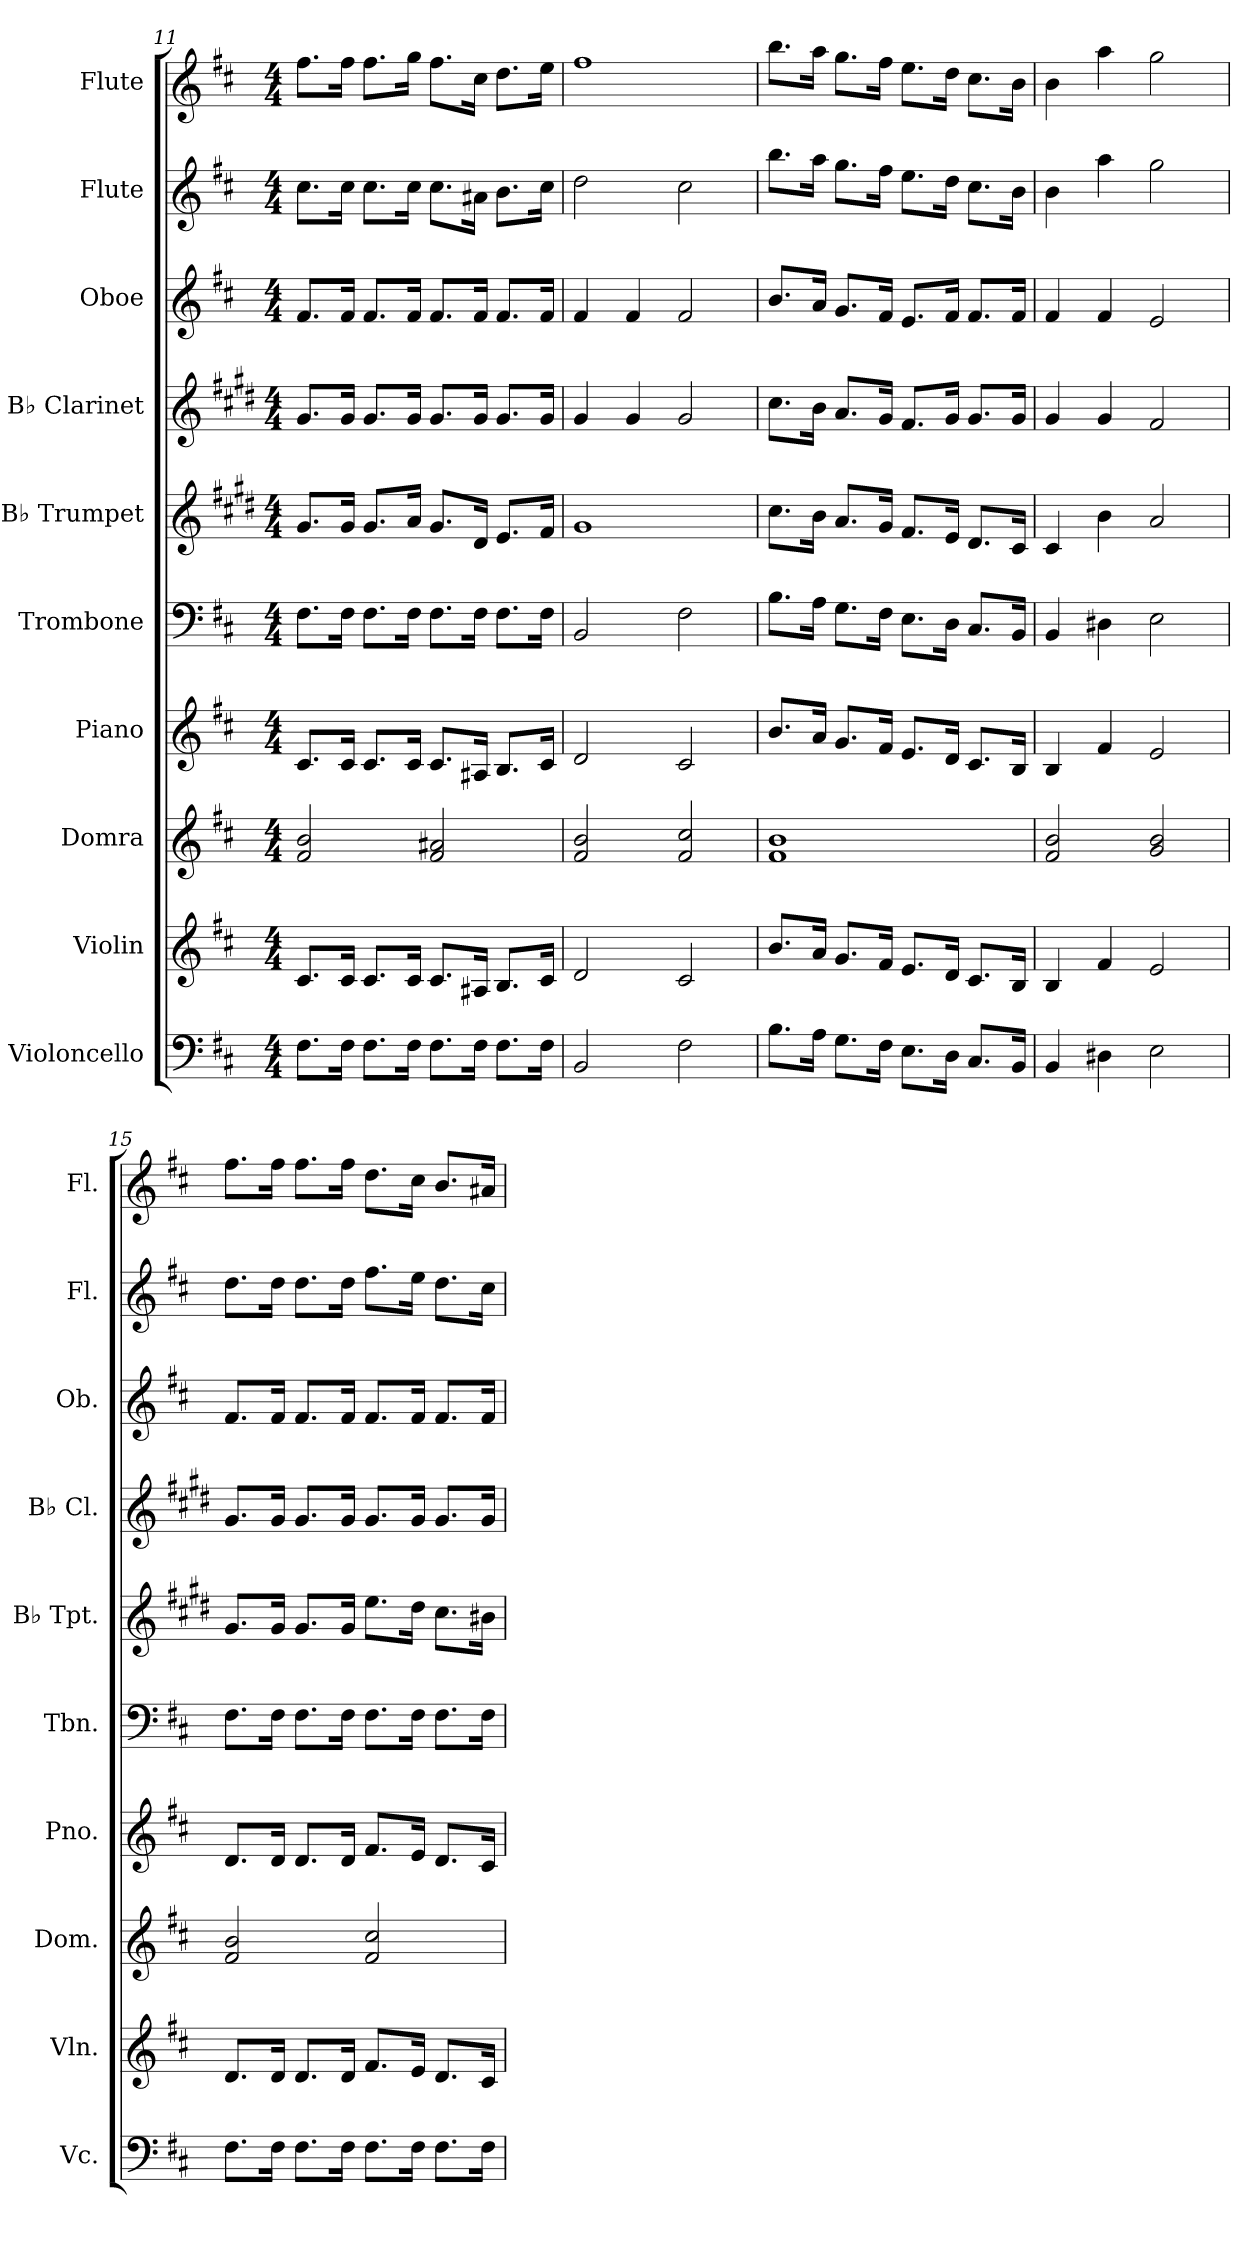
**kern	**kern	**kern	**kern	**kern	**kern	**kern	**kern	**kern	**kern
*part10	*part9	*part8	*part7	*part6	*part5	*part4	*part3	*part2	*part1
*staff10	*staff9	*staff8	*staff7	*staff6	*staff5	*staff4	*staff3	*staff2	*staff1
*I"Violoncello	*I"Violin	*I"Domra	*I"Piano	*I"Trombone	*I"B♭ Trumpet	*I"B♭ Clarinet	*I"Oboe	*I"Flute	*I"Flute
*I'Vc.	*I'Vln.	*I'Dom.	*I'Pno.	*I'Tbn.	*I'B♭ Tpt.	*I'B♭ Cl.	*I'Ob.	*I'Fl.	*I'Fl.
*clefF4	*clefG2	*clefG2	*clefG2	*clefF4	*clefG2	*clefG2	*clefG2	*clefG2	*clefG2
*	*	*	*	*	*ITrd1c2	*ITrd1c2	*	*	*
*k[f#c#]	*k[f#c#]	*k[f#c#]	*k[f#c#]	*k[f#c#]	*k[f#c#]	*k[f#c#]	*k[f#c#]	*k[f#c#]	*k[f#c#]
*M4/4	*M4/4	*M4/4	*M4/4	*M4/4	*M4/4	*M4/4	*M4/4	*M4/4	*M4/4
=11	=11	=11	=11	=11	=11	=11	=11	=11	=11
8.F#\L	8.c#/L	2f#/ 2b/	8.c#/L	8.F#\L	8.f#/L	8.f#/L	8.f#/L	8.cc#\L	8.ff#\L
16F#\Jk	16c#/Jk	.	16c#/Jk	16F#\Jk	16f#/Jk	16f#/Jk	16f#/Jk	16cc#\Jk	16ff#\Jk
8.F#\L	8.c#/L	.	8.c#/L	8.F#\L	8.f#/L	8.f#/L	8.f#/L	8.cc#\L	8.ff#\L
16F#\Jk	16c#/Jk	.	16c#/Jk	16F#\Jk	16g/Jk	16f#/Jk	16f#/Jk	16cc#\Jk	16gg\Jk
8.F#\L	8.c#/L	2f#/ 2a#X/	8.c#/L	8.F#\L	8.f#/L	8.f#/L	8.f#/L	8.cc#\L	8.ff#\L
16F#\Jk	16A#X/Jk	.	16A#X/Jk	16F#\Jk	16c#/Jk	16f#/Jk	16f#/Jk	16a#X\Jk	16cc#\Jk
8.F#\L	8.B/L	.	8.B/L	8.F#\L	8.d/L	8.f#/L	8.f#/L	8.b\L	8.dd\L
16F#\Jk	16c#/Jk	.	16c#/Jk	16F#\Jk	16e/Jk	16f#/Jk	16f#/Jk	16cc#\Jk	16ee\Jk
=12	=12	=12	=12	=12	=12	=12	=12	=12	=12
2BB/	2d/	2f#/ 2b/	2d/	2BB/	1f#	4f#/	4f#/	2dd\	1ff#
.	.	.	.	.	.	4f#/	4f#/	.	.
2F#\	2c#/	2f#/ 2cc#/	2c#/	2F#\	.	2f#/	2f#/	2cc#\	.
!!LO:PB:g=z
=13	=13	=13	=13	=13	=13	=13	=13	=13	=13
8.B\L	8.b/L	1f# 1b	8.b/L	8.B\L	8.b\L	8.b\L	8.b/L	8.bb\L	8.bb\L
16A\Jk	16a/Jk	.	16a/Jk	16A\Jk	16a\Jk	16a\Jk	16a/Jk	16aa\Jk	16aa\Jk
8.G\L	8.g/L	.	8.g/L	8.G\L	8.g/L	8.g/L	8.g/L	8.gg\L	8.gg\L
16F#\Jk	16f#/Jk	.	16f#/Jk	16F#\Jk	16f#/Jk	16f#/Jk	16f#/Jk	16ff#\Jk	16ff#\Jk
8.E\L	8.e/L	.	8.e/L	8.E\L	8.e/L	8.e/L	8.e/L	8.ee\L	8.ee\L
16D\Jk	16d/Jk	.	16d/Jk	16D\Jk	16d/Jk	16f#/Jk	16f#/Jk	16dd\Jk	16dd\Jk
8.C#/L	8.c#/L	.	8.c#/L	8.C#/L	8.c#/L	8.f#/L	8.f#/L	8.cc#\L	8.cc#\L
16BB/Jk	16B/Jk	.	16B/Jk	16BB/Jk	16B/Jk	16f#/Jk	16f#/Jk	16b\Jk	16b\Jk
=14	=14	=14	=14	=14	=14	=14	=14	=14	=14
4BB/	4B/	2f#/ 2b/	4B/	4BB/	4B/	4f#/	4f#/	4b\	4b\
4D#X\	4f#/	.	4f#/	4D#X\	4a\	4f#/	4f#/	4aa\	4aa\
2E\	2e/	2g/ 2b/	2e/	2E\	2g/	2e/	2e/	2gg\	2gg\
=15	=15	=15	=15	=15	=15	=15	=15	=15	=15
8.F#\L	8.d/L	2f#/ 2b/	8.d/L	8.F#\L	8.f#/L	8.f#/L	8.f#/L	8.dd\L	8.ff#\L
16F#\Jk	16d/Jk	.	16d/Jk	16F#\Jk	16f#/Jk	16f#/Jk	16f#/Jk	16dd\Jk	16ff#\Jk
8.F#\L	8.d/L	.	8.d/L	8.F#\L	8.f#/L	8.f#/L	8.f#/L	8.dd\L	8.ff#\L
16F#\Jk	16d/Jk	.	16d/Jk	16F#\Jk	16f#/Jk	16f#/Jk	16f#/Jk	16dd\Jk	16ff#\Jk
8.F#\L	8.f#/L	2f#/ 2cc#/	8.f#/L	8.F#\L	8.dd\L	8.f#/L	8.f#/L	8.ff#\L	8.dd\L
16F#\Jk	16e/Jk	.	16e/Jk	16F#\Jk	16cc#\Jk	16f#/Jk	16f#/Jk	16ee\Jk	16cc#\Jk
8.F#\L	8.d/L	.	8.d/L	8.F#\L	8.b\L	8.f#/L	8.f#/L	8.dd\L	8.b/L
16F#\Jk	16c#/Jk	.	16c#/Jk	16F#\Jk	16a#X\Jk	16f#/Jk	16f#/Jk	16cc#\Jk	16a#X/Jk
=	=	=	=	=	=	=	=	=	=
*-	*-	*-	*-	*-	*-	*-	*-	*-	*-
